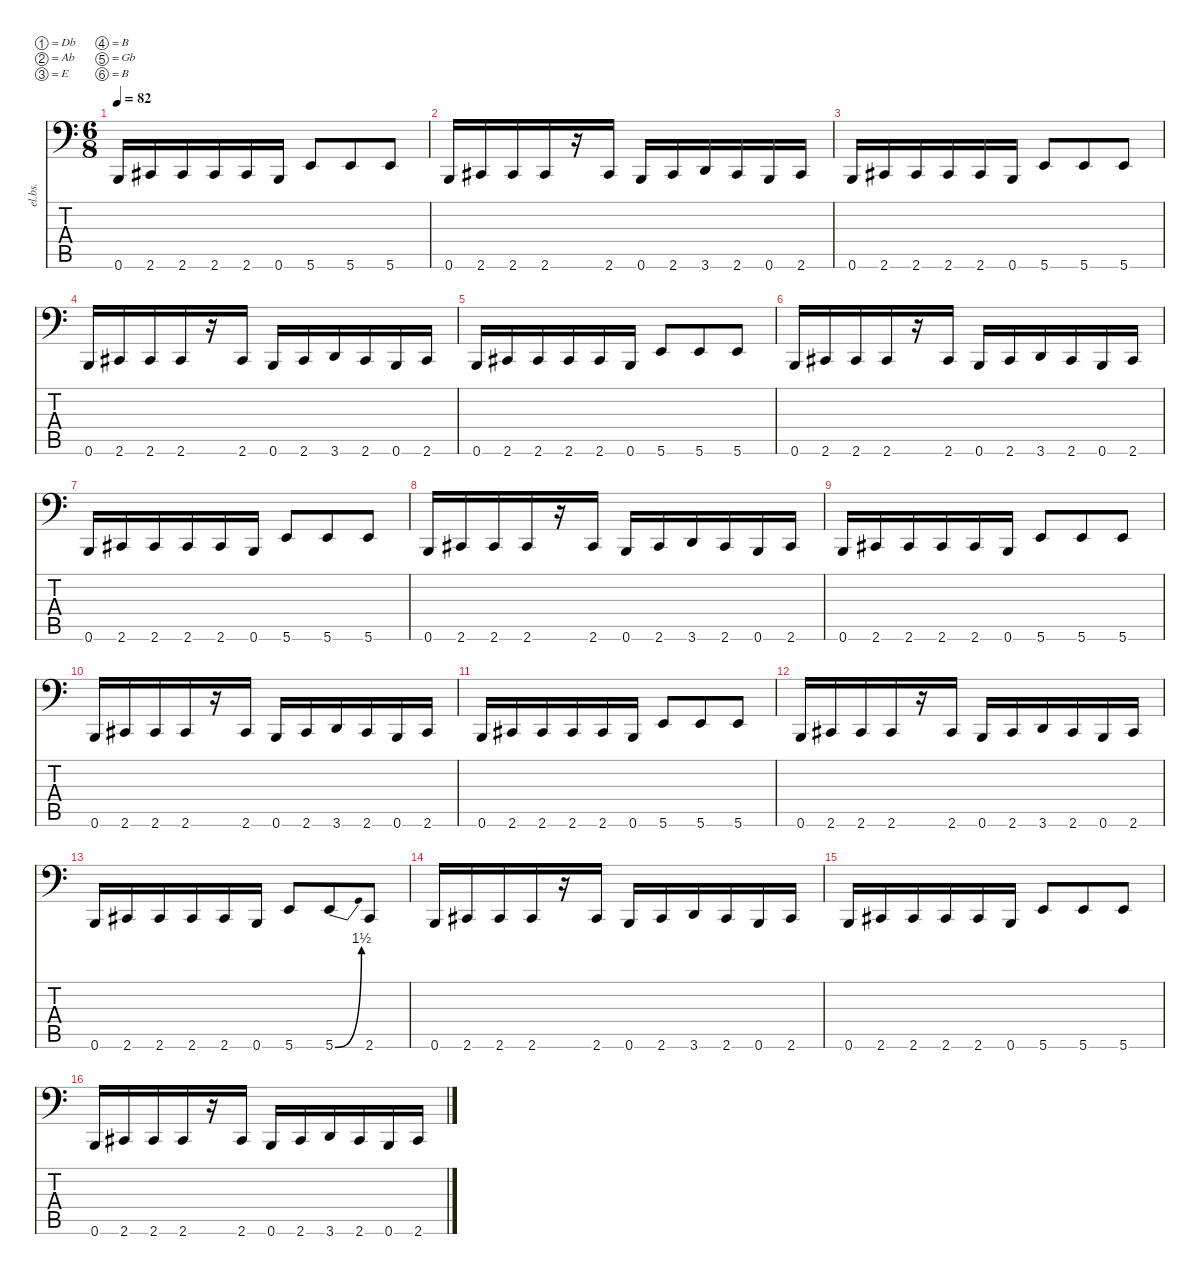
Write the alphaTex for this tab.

\defaultSystemsLayout 4
\hideDynamics
\bracketExtendMode nobrackets
\otherSystemsTrackNameOrientation horizontal
\track ("Bass" "el.bs.") {instrument electricbasspick}
\staff {score tabs}
\tuning (Db3 Ab2 E2 B1 Gb1 B0)
\ts (6 8)
\tempo 82
\clef f4
\ks c
0.6.16{dy f} 2.6{acc #}.16 2.6{acc #}.16 2.6{acc #}.16 2.6{acc #}.16 0.6.16 5.6.8 5.6.8 5.6.8 |
0.6.16 2.6{acc #}.16 2.6{acc #}.16 2.6{acc #}.16 r.16 2.6{acc #}.16 0.6.16 2.6{acc #}.16 3.6.16 2.6{acc #}.16 0.6.16 2.6{acc #}.16 |
0.6.16 2.6{acc #}.16 2.6{acc #}.16 2.6{acc #}.16 2.6{acc #}.16 0.6.16 5.6.8 5.6.8 5.6.8 |
0.6.16 2.6{acc #}.16 2.6{acc #}.16 2.6{acc #}.16 r.16 2.6{acc #}.16 0.6.16 2.6{acc #}.16 3.6.16 2.6{acc #}.16 0.6.16 2.6{acc #}.16 |
0.6.16 2.6{acc #}.16 2.6{acc #}.16 2.6{acc #}.16 2.6{acc #}.16 0.6.16 5.6.8 5.6.8 5.6.8 |
0.6.16 2.6{acc #}.16 2.6{acc #}.16 2.6{acc #}.16 r.16 2.6{acc #}.16 0.6.16 2.6{acc #}.16 3.6.16 2.6{acc #}.16 0.6.16 2.6{acc #}.16 |
0.6.16 2.6{acc #}.16 2.6{acc #}.16 2.6{acc #}.16 2.6{acc #}.16 0.6.16 5.6.8 5.6.8 5.6.8 |
0.6.16 2.6{acc #}.16 2.6{acc #}.16 2.6{acc #}.16 r.16 2.6{acc #}.16 0.6.16 2.6{acc #}.16 3.6.16 2.6{acc #}.16 0.6.16 2.6{acc #}.16 |
0.6.16 2.6{acc #}.16 2.6{acc #}.16 2.6{acc #}.16 2.6{acc #}.16 0.6.16 5.6.8 5.6.8 5.6.8 |
0.6.16 2.6{acc #}.16 2.6{acc #}.16 2.6{acc #}.16 r.16 2.6{acc #}.16 0.6.16 2.6{acc #}.16 3.6.16 2.6{acc #}.16 0.6.16 2.6{acc #}.16 |
0.6.16 2.6{acc #}.16 2.6{acc #}.16 2.6{acc #}.16 2.6{acc #}.16 0.6.16 5.6.8 5.6.8 5.6.8 |
0.6.16 2.6{acc #}.16 2.6{acc #}.16 2.6{acc #}.16 r.16 2.6{acc #}.16 0.6.16 2.6{acc #}.16 3.6.16 2.6{acc #}.16 0.6.16 2.6{acc #}.16 |
0.6.16 2.6{acc #}.16 2.6{acc #}.16 2.6{acc #}.16 2.6{acc #}.16 0.6.16 5.6.8 5.6{be (bend 0 0 15 6)}.8 2.6{acc #}.8 |
0.6.16 2.6{acc #}.16 2.6{acc #}.16 2.6{acc #}.16 r.16 2.6{acc #}.16 0.6.16 2.6{acc #}.16 3.6.16 2.6{acc #}.16 0.6.16 2.6{acc #}.16 |
0.6.16 2.6{acc #}.16 2.6{acc #}.16 2.6{acc #}.16 2.6{acc #}.16 0.6.16 5.6.8 5.6.8 5.6.8 |
0.6.16 2.6{acc #}.16 2.6{acc #}.16 2.6{acc #}.16 r.16 2.6{acc #}.16 0.6.16 2.6{acc #}.16 3.6.16 2.6{acc #}.16 0.6.16 2.6{acc #}.16
